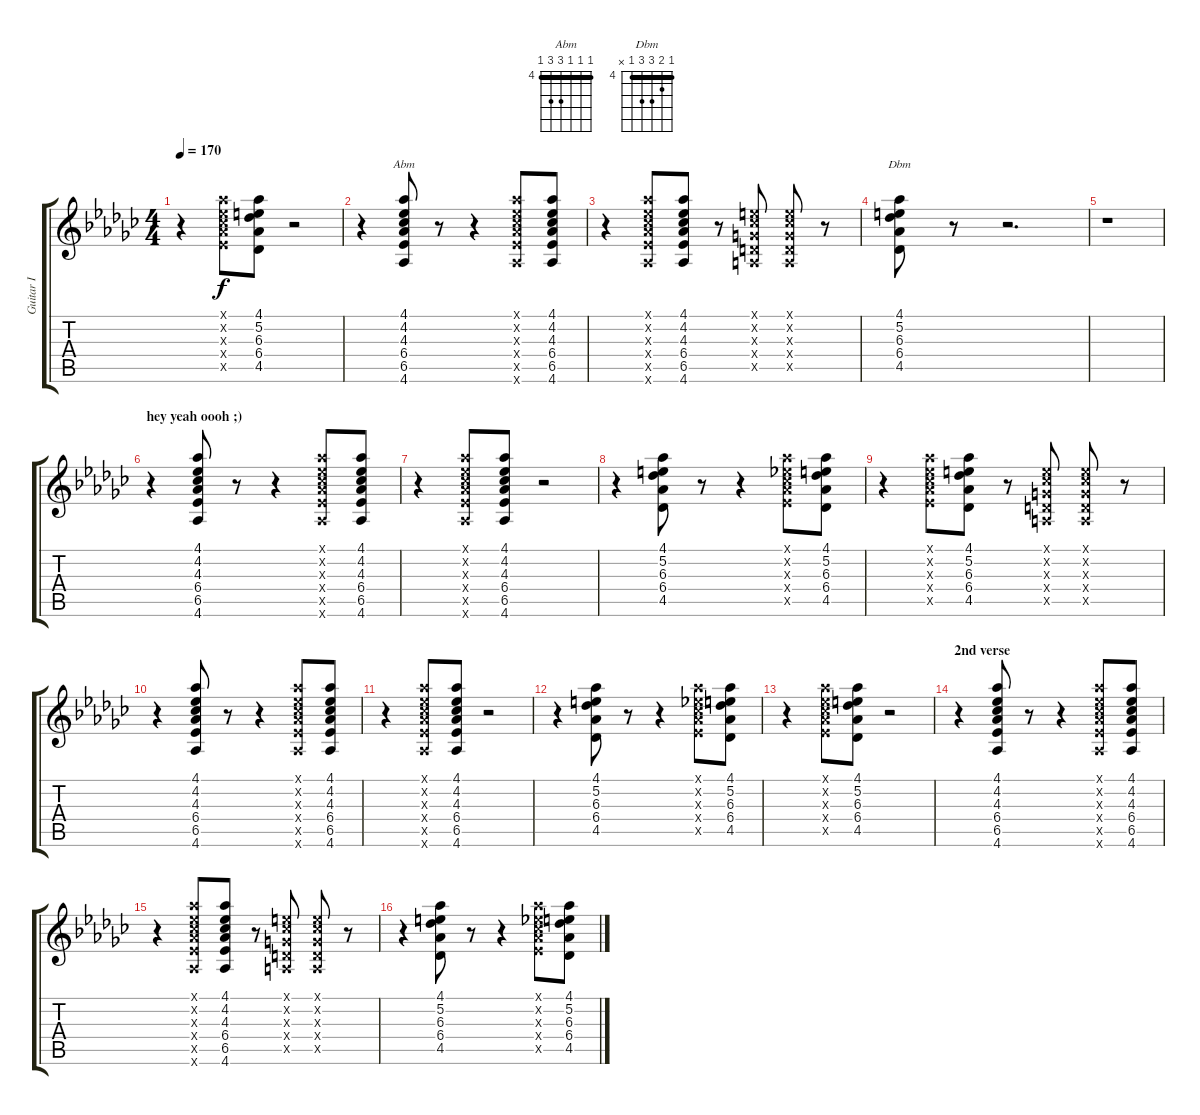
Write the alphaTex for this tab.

\track ("Guitar I" "Guitar I") {instrument acousticguitarnylon}
\staff {score tabs}
\tuning (E4 B3 G3 D3 A2 E2) {hide}
\chord ("Abm" 4 4 4 6 6 4) {firstfret 4 barre 4}
\chord ("Dbm" 4 5 6 6 4 x) {firstfret 4 barre 4}
\ts (4 4)
\tempo 170
\clef g2
\ks ebminor
r.4{dy f} (4.1{x} 4.2{x} 4.3{x} 6.4{x} 6.5{x}).8 (4.1 5.2 6.3 6.4 4.5).8 r.2 |
r.4 (4.1 4.2 4.3 6.4 6.5 4.6).8{ch "Abm"} r.8 r.4 (4.1{x} 4.2{x} 4.3{x} 6.4{x} 6.5{x} 4.6{x}).8 (4.1 4.2 4.3 6.4 6.5 4.6).8 |
r.4 (4.1{x} 4.2{x} 4.3{x} 6.4{x} 6.5{x} 4.6{x}).8 (4.1 4.2 4.3 6.4 6.5 4.6).8 r.8 (0.1{x} 0.2{x} 0.3{x} 0.4{x} 0.5{x}).8 (0.1{x} 0.2{x} 0.3{x} 0.4{x} 0.5{x}).8 r.8 |
(4.1 5.2 6.3 6.4 4.5).8{ch "Dbm"} r.8 r.2{d} |
r.1 |
\section ("" "hey yeah oooh ;)")
r.4 (4.1 4.2 4.3 6.4 6.5 4.6).8 r.8 r.4 (4.1{x} 4.2{x} 4.3{x} 6.4{x} 6.5{x} 4.6{x}).8 (4.1 4.2 4.3 6.4 6.5 4.6).8 |
r.4 (4.1{x} 4.2{x} 4.3{x} 6.4{x} 6.5{x} 4.6{x}).8 (4.1 4.2 4.3 6.4 6.5 4.6).8 r.2 |
r.4 (4.1 5.2 6.3 6.4 4.5).8 r.8 r.4 (4.1{x} 4.2{x} 4.3{x} 6.4{x} 6.5{x}).8 (4.1 5.2 6.3 6.4 4.5).8 |
r.4 (4.1{x} 4.2{x} 4.3{x} 6.4{x} 6.5{x}).8 (4.1 5.2 6.3 6.4 4.5).8 r.8 (0.1{x} 0.2{x} 0.3{x} 0.4{x} 0.5{x}).8 (0.1{x} 0.2{x} 0.3{x} 0.4{x} 0.5{x}).8 r.8 |
r.4 (4.1 4.2 4.3 6.4 6.5 4.6).8 r.8 r.4 (4.1{x} 4.2{x} 4.3{x} 6.4{x} 6.5{x} 4.6{x}).8 (4.1 4.2 4.3 6.4 6.5 4.6).8 |
r.4 (4.1{x} 4.2{x} 4.3{x} 6.4{x} 6.5{x} 4.6{x}).8 (4.1 4.2 4.3 6.4 6.5 4.6).8 r.2 |
r.4 (4.1 5.2 6.3 6.4 4.5).8 r.8 r.4 (4.1{x} 4.2{x} 4.3{x} 6.4{x} 6.5{x}).8 (4.1 5.2 6.3 6.4 4.5).8 |
r.4 (4.1{x} 4.2{x} 4.3{x} 6.4{x} 6.5{x}).8 (4.1 5.2 6.3 6.4 4.5).8 r.2 |
\section ("" "2nd verse")
r.4 (4.1 4.2 4.3 6.4 6.5 4.6).8 r.8 r.4 (4.1{x} 4.2{x} 4.3{x} 6.4{x} 6.5{x} 4.6{x}).8 (4.1 4.2 4.3 6.4 6.5 4.6).8 |
r.4 (4.1{x} 4.2{x} 4.3{x} 6.4{x} 6.5{x} 4.6{x}).8 (4.1 4.2 4.3 6.4 6.5 4.6).8 r.8 (0.1{x} 0.2{x} 0.3{x} 0.4{x} 0.5{x}).8 (0.1{x} 0.2{x} 0.3{x} 0.4{x} 0.5{x}).8 r.8 |
r.4 (4.1 5.2 6.3 6.4 4.5).8 r.8 r.4 (4.1{x} 4.2{x} 4.3{x} 6.4{x} 6.5{x}).8 (4.1 5.2 6.3 6.4 4.5).8
